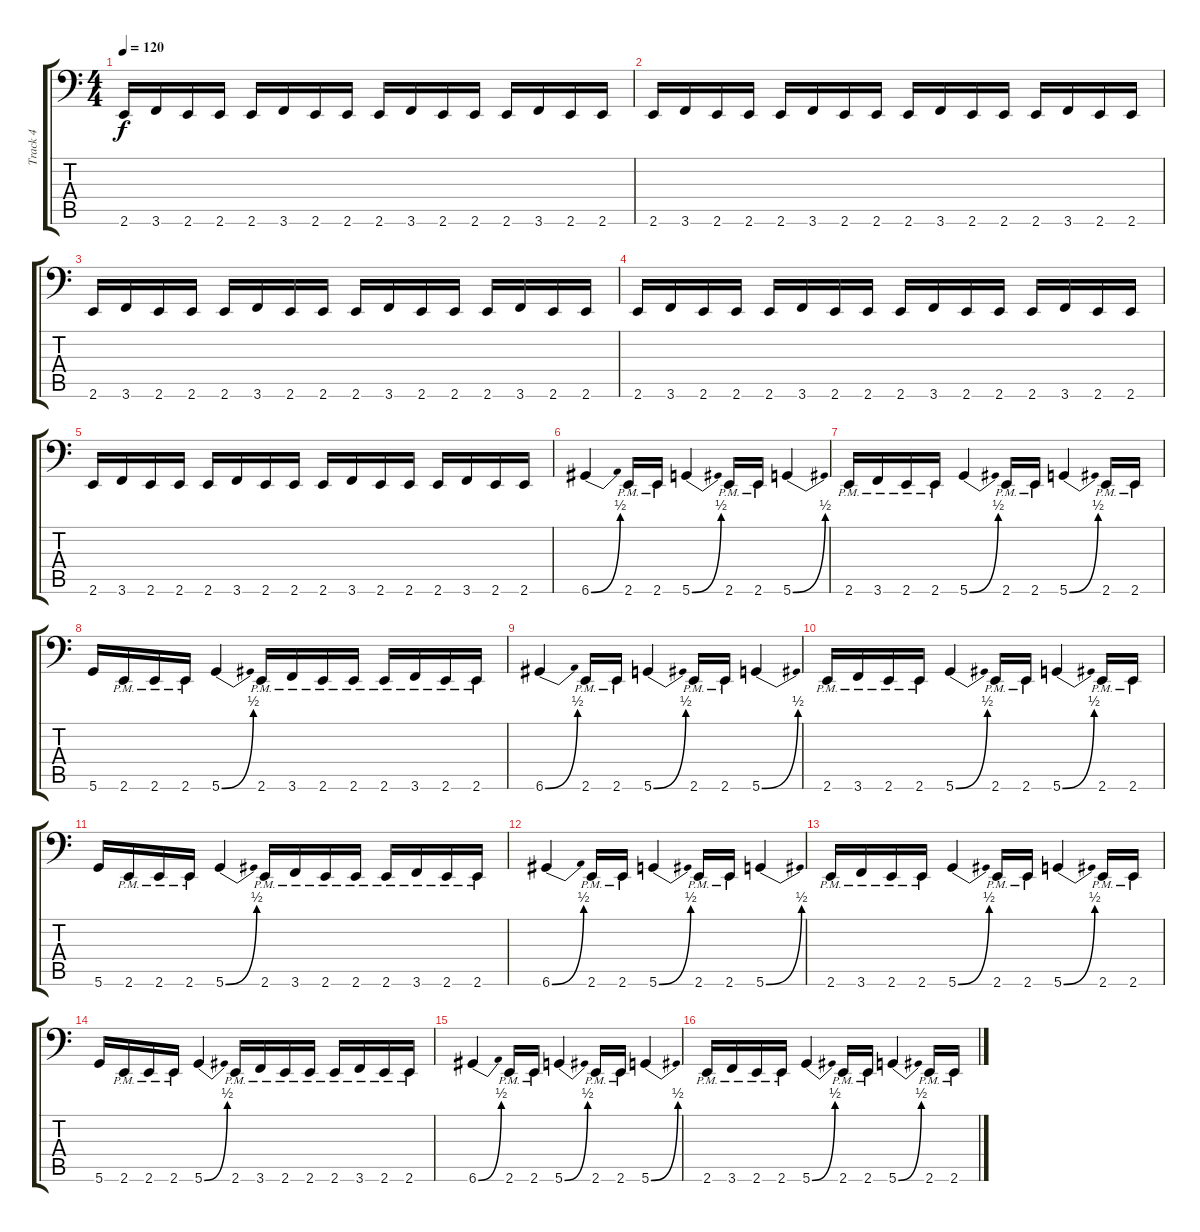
\track ("Track 4" "Track 4") {instrument electricbasspick}
\staff {score tabs}
\tuning (E3 B2 G2 D2 A1 D1) {hide}
\ts (4 4)
\tempo 120
\clef f4
\ks c
2.6.16{dy f} 3.6.16 2.6.16 2.6.16 2.6.16 3.6.16 2.6.16 2.6.16 2.6.16 3.6.16 2.6.16 2.6.16 2.6.16 3.6.16 2.6.16 2.6.16 |
2.6.16 3.6.16 2.6.16 2.6.16 2.6.16 3.6.16 2.6.16 2.6.16 2.6.16 3.6.16 2.6.16 2.6.16 2.6.16 3.6.16 2.6.16 2.6.16 |
2.6.16 3.6.16 2.6.16 2.6.16 2.6.16 3.6.16 2.6.16 2.6.16 2.6.16 3.6.16 2.6.16 2.6.16 2.6.16 3.6.16 2.6.16 2.6.16 |
2.6.16 3.6.16 2.6.16 2.6.16 2.6.16 3.6.16 2.6.16 2.6.16 2.6.16 3.6.16 2.6.16 2.6.16 2.6.16 3.6.16 2.6.16 2.6.16 |
2.6.16 3.6.16 2.6.16 2.6.16 2.6.16 3.6.16 2.6.16 2.6.16 2.6.16 3.6.16 2.6.16 2.6.16 2.6.16 3.6.16 2.6.16 2.6.16 |
6.6{be (bend 0 0 60 2)}.4 2.6{pm}.16 2.6{pm}.16 5.6{be (bend 0 0 60 2)}.4 2.6{pm}.16 2.6{pm}.16 5.6{be (bend 0 0 60 2)}.4 |
2.6{pm}.16 3.6{pm}.16 2.6{pm}.16 2.6{pm}.16 5.6{be (bend 0 0 60 2)}.4 2.6{pm}.16 2.6{pm}.16 5.6{be (bend 0 0 60 2)}.4 2.6{pm}.16 2.6{pm}.16 |
5.6.16 2.6{pm}.16 2.6{pm}.16 2.6{pm}.16 5.6{be (bend 0 0 60 2)}.4 2.6{pm}.16 3.6{pm}.16 2.6{pm}.16 2.6{pm}.16 2.6{pm}.16 3.6{pm}.16 2.6{pm}.16 2.6{pm}.16 |
6.6{be (bend 0 0 60 2)}.4 2.6{pm}.16 2.6{pm}.16 5.6{be (bend 0 0 60 2)}.4 2.6{pm}.16 2.6{pm}.16 5.6{be (bend 0 0 60 2)}.4 |
2.6{pm}.16 3.6{pm}.16 2.6{pm}.16 2.6{pm}.16 5.6{be (bend 0 0 60 2)}.4 2.6{pm}.16 2.6{pm}.16 5.6{be (bend 0 0 60 2)}.4 2.6{pm}.16 2.6{pm}.16 |
5.6.16 2.6{pm}.16 2.6{pm}.16 2.6{pm}.16 5.6{be (bend 0 0 60 2)}.4 2.6{pm}.16 3.6{pm}.16 2.6{pm}.16 2.6{pm}.16 2.6{pm}.16 3.6{pm}.16 2.6{pm}.16 2.6{pm}.16 |
6.6{be (bend 0 0 60 2)}.4 2.6{pm}.16 2.6{pm}.16 5.6{be (bend 0 0 60 2)}.4 2.6{pm}.16 2.6{pm}.16 5.6{be (bend 0 0 60 2)}.4 |
2.6{pm}.16 3.6{pm}.16 2.6{pm}.16 2.6{pm}.16 5.6{be (bend 0 0 60 2)}.4 2.6{pm}.16 2.6{pm}.16 5.6{be (bend 0 0 60 2)}.4 2.6{pm}.16 2.6{pm}.16 |
5.6.16 2.6{pm}.16 2.6{pm}.16 2.6{pm}.16 5.6{be (bend 0 0 60 2)}.4 2.6{pm}.16 3.6{pm}.16 2.6{pm}.16 2.6{pm}.16 2.6{pm}.16 3.6{pm}.16 2.6{pm}.16 2.6{pm}.16 |
6.6{be (bend 0 0 60 2)}.4 2.6{pm}.16 2.6{pm}.16 5.6{be (bend 0 0 60 2)}.4 2.6{pm}.16 2.6{pm}.16 5.6{be (bend 0 0 60 2)}.4 |
2.6{pm}.16 3.6{pm}.16 2.6{pm}.16 2.6{pm}.16 5.6{be (bend 0 0 60 2)}.4 2.6{pm}.16 2.6{pm}.16 5.6{be (bend 0 0 60 2)}.4 2.6{pm}.16 2.6{pm}.16
